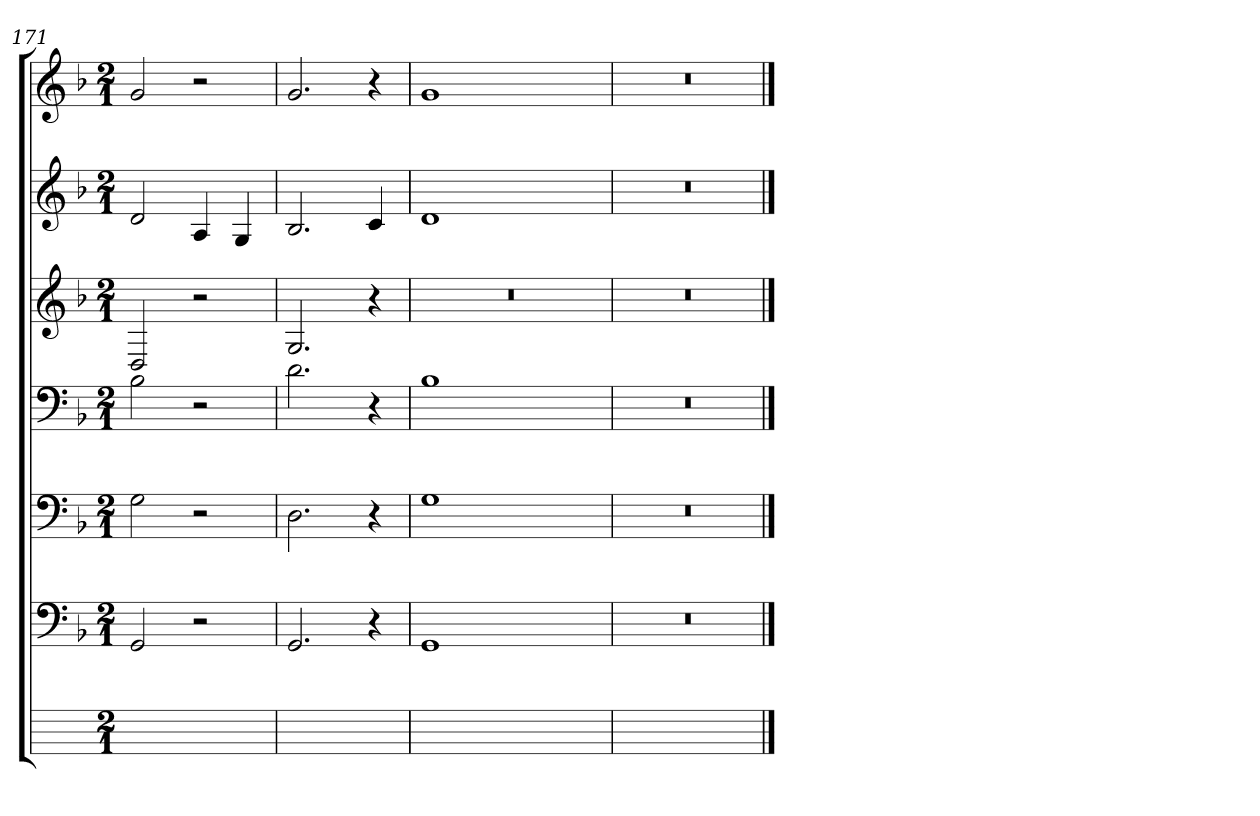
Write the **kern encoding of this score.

**kern	**kern	**kern	**kern	**kern	**kern	**kern
*part7	*part6	*part5	*part4	*part3	*part2	*part1
*staff7	*staff6	*staff5	*staff4	*staff3	*staff2	*staff1
*	*clefF4	*clefF4	*clefF4	*clefG2	*clefG2	*clefG2
*	*k[b-]	*k[b-]	*k[b-]	*k[b-]	*k[b-]	*k[b-]
*	*F:	*F:	*F:	*F:	*F:	*F:
*M2/1	*M2/1	*M2/1	*M2/1	*M2/1	*M2/1	*M2/1
=171	=171	=171	=171	=171	=171	=171
1ryy	2GG	2G	2B-	2Di	2di	2gj
.	2r	2r	2r	2r	4A	2r
.	.	.	.	.	4G	.
=172	=172	=172	=172	=172	=172	=172
1ryy	2.GGj	2.Di	2.di	2.Gj	2.B-	2.gj
.	4r	4r	4r	4r	4c	4r
=173	=173	=173	=173	=173	=173	=173
0ryy	1GGj	1Gj	1B-j	0r	1d	1gj
.	1ryy	1ryy	1ryy	.	1ryy	1ryy
=174	=174	=174	=174	=174	=174	=174
0ryy	0r	0r	0r	0r	0r	0r
==	==	==	==	==	==	==
*-	*-	*-	*-	*-	*-	*-
